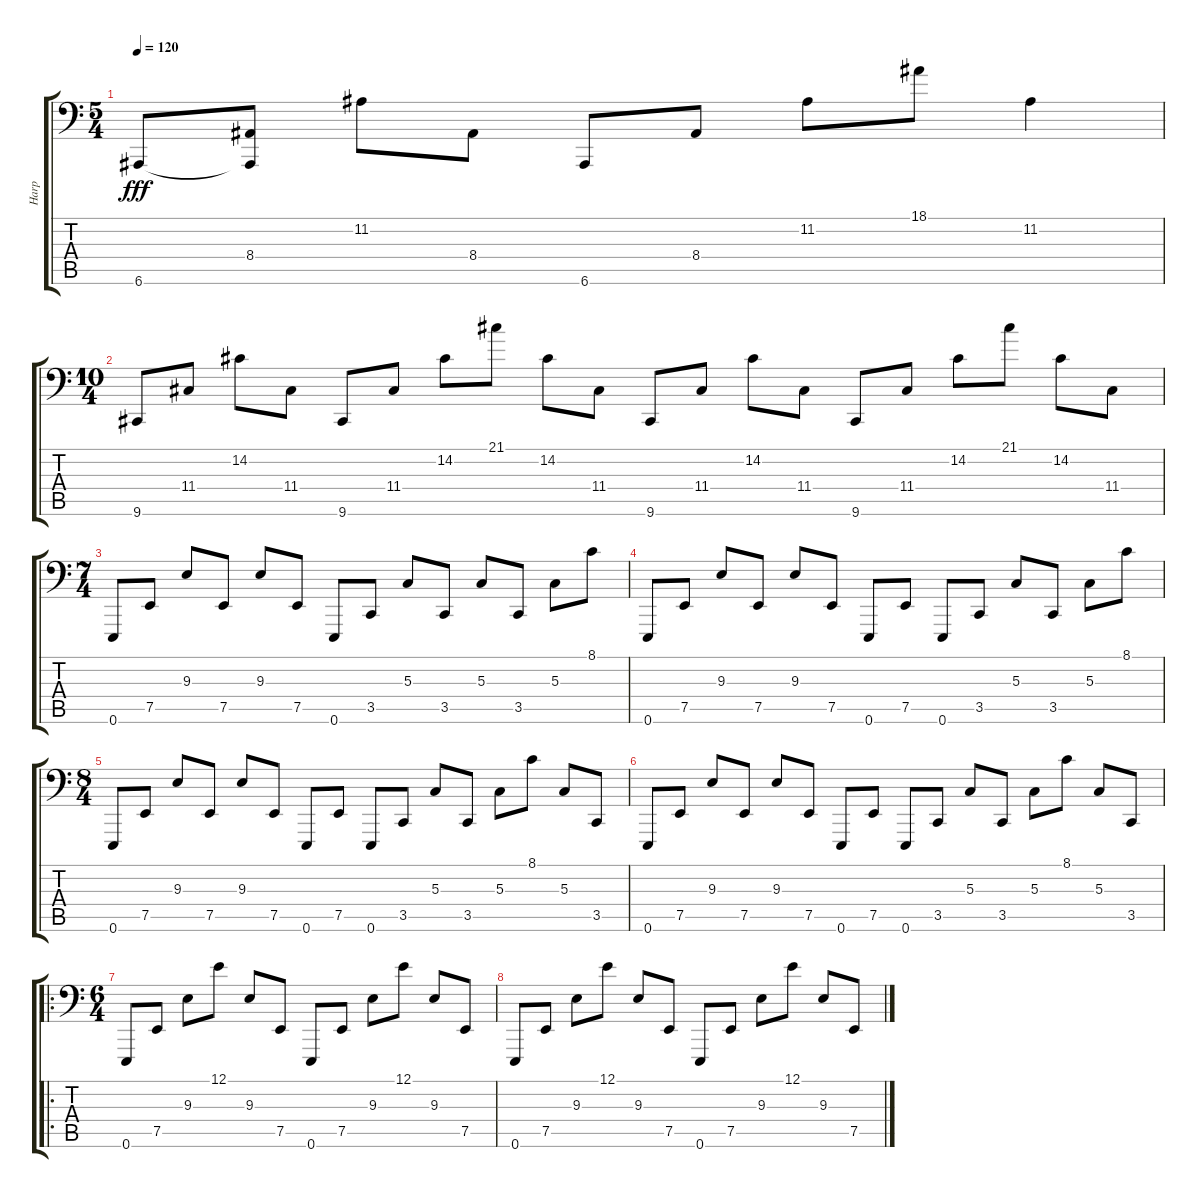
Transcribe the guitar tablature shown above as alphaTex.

\track ("Harp" "Harp") {instrument orchestralharp}
\staff {score tabs}
\tuning (E3 B2 G2 D2 A1 E1) {hide}
\ts (5 4)
\tempo 120
\clef f4
\ks c
6.6.8{dy fff} (8.4 6.6{t}).8 11.2.8 8.4.8 6.6.8 8.4.8 11.2.8 18.1.8 11.2.4 |
\ts (10 4)
9.6.8 11.4.8 14.2.8 11.4.8 9.6.8 11.4.8 14.2.8 21.1.8 14.2.8 11.4.8 9.6.8 11.4.8 14.2.8 11.4.8 9.6.8 11.4.8 14.2.8 21.1.8 14.2.8 11.4.8 |
\ts (7 4)
0.6.8 7.5.8 9.3.8 7.5.8 9.3.8 7.5.8 0.6.8 3.5.8 5.3.8 3.5.8 5.3.8 3.5.8 5.3.8 8.1.8 |
0.6.8 7.5.8 9.3.8 7.5.8 9.3.8 7.5.8 0.6.8 7.5.8 0.6.8 3.5.8 5.3.8 3.5.8 5.3.8 8.1.8 |
\ts (8 4)
0.6.8 7.5.8 9.3.8 7.5.8 9.3.8 7.5.8 0.6.8 7.5.8 0.6.8 3.5.8 5.3.8 3.5.8 5.3.8 8.1.8 5.3.8 3.5.8 |
0.6.8 7.5.8 9.3.8 7.5.8 9.3.8 7.5.8 0.6.8 7.5.8 0.6.8 3.5.8 5.3.8 3.5.8 5.3.8 8.1.8 5.3.8 3.5.8 |
\ro
\ts (6 4)
0.6.8 7.5.8 9.3.8 12.1.8 9.3.8 7.5.8 0.6.8 7.5.8 9.3.8 12.1.8 9.3.8 7.5.8 |
0.6.8 7.5.8 9.3.8 12.1.8 9.3.8 7.5.8 0.6.8 7.5.8 9.3.8 12.1.8 9.3.8 7.5.8
